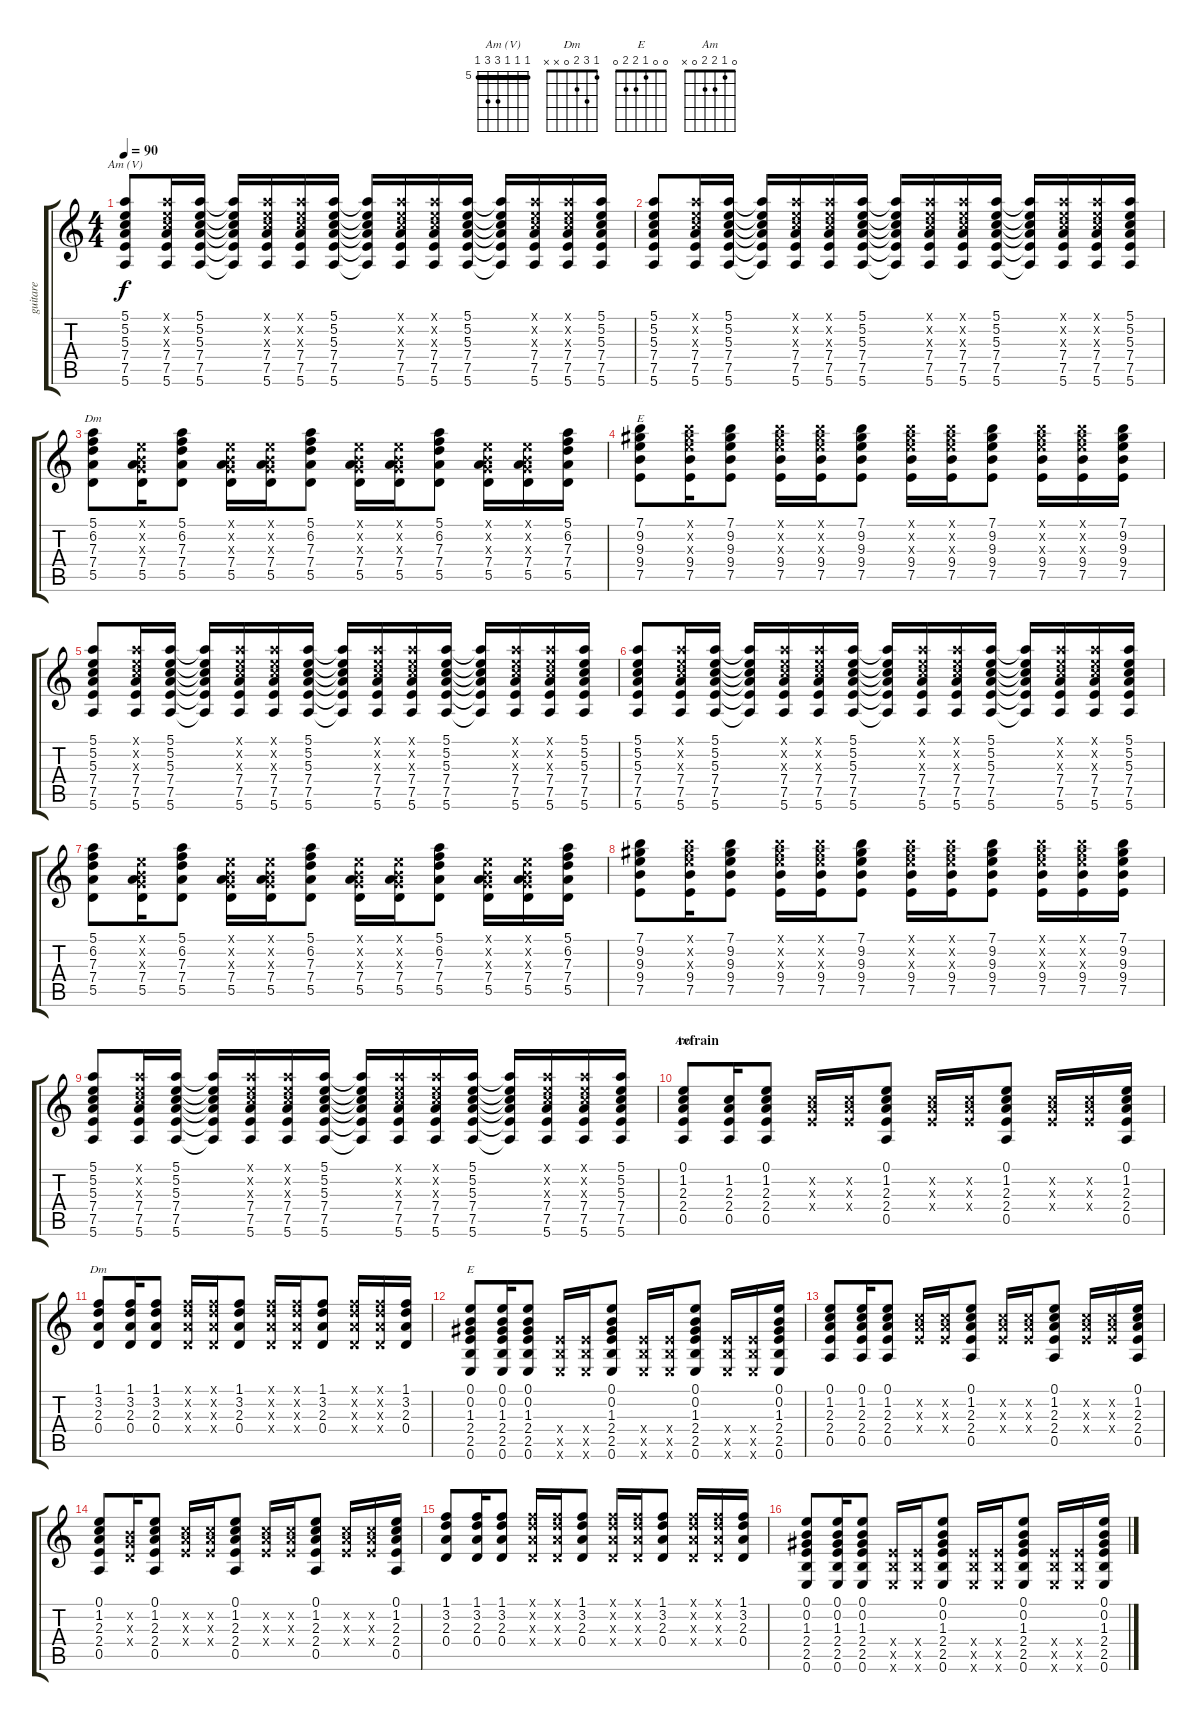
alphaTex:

\track ("guitare" "guitare") {instrument acousticguitarnylon}
\staff {score tabs}
\tuning (E4 B3 G3 D3 A2 E2) {hide}
\chord ("Am (V)" 5 5 5 7 7 5) {firstfret 5 barre 5}
\chord ("Dm" 5 6 7 7 5 x) {firstfret 5 barre 5}
\chord ("E" 7 9 9 9 7 0) {firstfret 7 barre 7}
\chord ("Am" 0 1 2 2 0 x)
\chord ("Dm" 1 3 2 0 x x)
\chord ("E" 0 0 1 2 2 0)
\ts (4 4)
\tempo 90
\clef g2
\ks aminor
(5.1 5.2 5.3 7.4 7.5 5.6).8{ch "Am (V)" dy f} (5.1{x} 5.2{x} 5.3{x} 7.4 7.5 5.6).16 (5.1 5.2 5.3 7.4 7.5 5.6).16 (5.1{t} 5.2{t} 5.3{t} 7.4{t} 7.5{t} 5.6{t}).16 (5.1{x} 5.2{x} 5.3{x} 7.4 7.5 5.6).16 (5.1{x} 5.2{x} 5.3{x} 7.4 7.5 5.6).16 (5.1 5.2 5.3 7.4 7.5 5.6).16 (5.1{t} 5.2{t} 5.3{t} 7.4{t} 7.5{t} 5.6{t}).16 (5.1{x} 5.2{x} 5.3{x} 7.4 7.5 5.6).16 (5.1{x} 5.2{x} 5.3{x} 7.4 7.5 5.6).16 (5.1 5.2 5.3 7.4 7.5 5.6).16 (5.1{t} 5.2{t} 5.3{t} 7.4{t} 7.5{t} 5.6{t}).16 (5.1{x} 5.2{x} 5.3{x} 7.4 7.5 5.6).16 (5.1{x} 5.2{x} 5.3{x} 7.4 7.5 5.6).16 (5.1 5.2 5.3 7.4 7.5 5.6).16 |
(5.1 5.2 5.3 7.4 7.5 5.6).8 (5.1{x} 5.2{x} 5.3{x} 7.4 7.5 5.6).16 (5.1 5.2 5.3 7.4 7.5 5.6).16 (5.1{t} 5.2{t} 5.3{t} 7.4{t} 7.5{t} 5.6{t}).16 (5.1{x} 5.2{x} 5.3{x} 7.4 7.5 5.6).16 (5.1{x} 5.2{x} 5.3{x} 7.4 7.5 5.6).16 (5.1 5.2 5.3 7.4 7.5 5.6).16 (5.1{t} 5.2{t} 5.3{t} 7.4{t} 7.5{t} 5.6{t}).16 (5.1{x} 5.2{x} 5.3{x} 7.4 7.5 5.6).16 (5.1{x} 5.2{x} 5.3{x} 7.4 7.5 5.6).16 (5.1 5.2 5.3 7.4 7.5 5.6).16 (5.1{t} 5.2{t} 5.3{t} 7.4{t} 7.5{t} 5.6{t}).16 (5.1{x} 5.2{x} 5.3{x} 7.4 7.5 5.6).16 (5.1{x} 5.2{x} 5.3{x} 7.4 7.5 5.6).16 (5.1 5.2 5.3 7.4 7.5 5.6).16 |
(5.1 6.2 7.3 7.4 5.5).8{ch "Dm"} (0.1{x} 0.2{x} 0.3{x} 7.4 5.5).16 (5.1 6.2 7.3 7.4 5.5).8 (0.1{x} 0.2{x} 0.3{x} 7.4 5.5).16 (0.1{x} 0.2{x} 0.3{x} 7.4 5.5).16 (5.1 6.2 7.3 7.4 5.5).8 (0.1{x} 0.2{x} 0.3{x} 7.4 5.5).16 (0.1{x} 0.2{x} 0.3{x} 7.4 5.5).16 (5.1 6.2 7.3 7.4 5.5).8 (0.1{x} 0.2{x} 0.3{x} 7.4 5.5).16 (0.1{x} 0.2{x} 0.3{x} 7.4 5.5).16 (5.1 6.2 7.3 7.4 5.5).16 |
(7.1 9.2 9.3 9.4 7.5).8{ch "E"} (7.1{x} 9.2{x} 9.3{x} 9.4 7.5).16 (7.1 9.2 9.3 9.4 7.5).8 (7.1{x} 9.2{x} 9.3{x} 9.4 7.5).16 (7.1{x} 9.2{x} 9.3{x} 9.4 7.5).16 (7.1 9.2 9.3 9.4 7.5).8 (7.1{x} 9.2{x} 9.3{x} 9.4 7.5).16 (7.1{x} 9.2{x} 9.3{x} 9.4 7.5).16 (7.1 9.2 9.3 9.4 7.5).8 (7.1{x} 9.2{x} 9.3{x} 9.4 7.5).16 (7.1{x} 9.2{x} 9.3{x} 9.4 7.5).16 (7.1 9.2 9.3 9.4 7.5).16 |
(5.1 5.2 5.3 7.4 7.5 5.6).8 (5.1{x} 5.2{x} 5.3{x} 7.4 7.5 5.6).16 (5.1 5.2 5.3 7.4 7.5 5.6).16 (5.1{t} 5.2{t} 5.3{t} 7.4{t} 7.5{t} 5.6{t}).16 (5.1{x} 5.2{x} 5.3{x} 7.4 7.5 5.6).16 (5.1{x} 5.2{x} 5.3{x} 7.4 7.5 5.6).16 (5.1 5.2 5.3 7.4 7.5 5.6).16 (5.1{t} 5.2{t} 5.3{t} 7.4{t} 7.5{t} 5.6{t}).16 (5.1{x} 5.2{x} 5.3{x} 7.4 7.5 5.6).16 (5.1{x} 5.2{x} 5.3{x} 7.4 7.5 5.6).16 (5.1 5.2 5.3 7.4 7.5 5.6).16 (5.1{t} 5.2{t} 5.3{t} 7.4{t} 7.5{t} 5.6{t}).16 (5.1{x} 5.2{x} 5.3{x} 7.4 7.5 5.6).16 (5.1{x} 5.2{x} 5.3{x} 7.4 7.5 5.6).16 (5.1 5.2 5.3 7.4 7.5 5.6).16 |
(5.1 5.2 5.3 7.4 7.5 5.6).8 (5.1{x} 5.2{x} 5.3{x} 7.4 7.5 5.6).16 (5.1 5.2 5.3 7.4 7.5 5.6).16 (5.1{t} 5.2{t} 5.3{t} 7.4{t} 7.5{t} 5.6{t}).16 (5.1{x} 5.2{x} 5.3{x} 7.4 7.5 5.6).16 (5.1{x} 5.2{x} 5.3{x} 7.4 7.5 5.6).16 (5.1 5.2 5.3 7.4 7.5 5.6).16 (5.1{t} 5.2{t} 5.3{t} 7.4{t} 7.5{t} 5.6{t}).16 (5.1{x} 5.2{x} 5.3{x} 7.4 7.5 5.6).16 (5.1{x} 5.2{x} 5.3{x} 7.4 7.5 5.6).16 (5.1 5.2 5.3 7.4 7.5 5.6).16 (5.1{t} 5.2{t} 5.3{t} 7.4{t} 7.5{t} 5.6{t}).16 (5.1{x} 5.2{x} 5.3{x} 7.4 7.5 5.6).16 (5.1{x} 5.2{x} 5.3{x} 7.4 7.5 5.6).16 (5.1 5.2 5.3 7.4 7.5 5.6).16 |
(5.1 6.2 7.3 7.4 5.5).8 (0.1{x} 0.2{x} 0.3{x} 7.4 5.5).16 (5.1 6.2 7.3 7.4 5.5).8 (0.1{x} 0.2{x} 0.3{x} 7.4 5.5).16 (0.1{x} 0.2{x} 0.3{x} 7.4 5.5).16 (5.1 6.2 7.3 7.4 5.5).8 (0.1{x} 0.2{x} 0.3{x} 7.4 5.5).16 (0.1{x} 0.2{x} 0.3{x} 7.4 5.5).16 (5.1 6.2 7.3 7.4 5.5).8 (0.1{x} 0.2{x} 0.3{x} 7.4 5.5).16 (0.1{x} 0.2{x} 0.3{x} 7.4 5.5).16 (5.1 6.2 7.3 7.4 5.5).16 |
(7.1 9.2 9.3 9.4 7.5).8 (7.1{x} 9.2{x} 9.3{x} 9.4 7.5).16 (7.1 9.2 9.3 9.4 7.5).8 (7.1{x} 9.2{x} 9.3{x} 9.4 7.5).16 (7.1{x} 9.2{x} 9.3{x} 9.4 7.5).16 (7.1 9.2 9.3 9.4 7.5).8 (7.1{x} 9.2{x} 9.3{x} 9.4 7.5).16 (7.1{x} 9.2{x} 9.3{x} 9.4 7.5).16 (7.1 9.2 9.3 9.4 7.5).8 (7.1{x} 9.2{x} 9.3{x} 9.4 7.5).16 (7.1{x} 9.2{x} 9.3{x} 9.4 7.5).16 (7.1 9.2 9.3 9.4 7.5).16 |
(5.1 5.2 5.3 7.4 7.5 5.6).8 (5.1{x} 5.2{x} 5.3{x} 7.4 7.5 5.6).16 (5.1 5.2 5.3 7.4 7.5 5.6).16 (5.1{t} 5.2{t} 5.3{t} 7.4{t} 7.5{t} 5.6{t}).16 (5.1{x} 5.2{x} 5.3{x} 7.4 7.5 5.6).16 (5.1{x} 5.2{x} 5.3{x} 7.4 7.5 5.6).16 (5.1 5.2 5.3 7.4 7.5 5.6).16 (5.1{t} 5.2{t} 5.3{t} 7.4{t} 7.5{t} 5.6{t}).16 (5.1{x} 5.2{x} 5.3{x} 7.4 7.5 5.6).16 (5.1{x} 5.2{x} 5.3{x} 7.4 7.5 5.6).16 (5.1 5.2 5.3 7.4 7.5 5.6).16 (5.1{t} 5.2{t} 5.3{t} 7.4{t} 7.5{t} 5.6{t}).16 (5.1{x} 5.2{x} 5.3{x} 7.4 7.5 5.6).16 (5.1{x} 5.2{x} 5.3{x} 7.4 7.5 5.6).16 (5.1 5.2 5.3 7.4 7.5 5.6).16 |
\section ("" "refrain")
(0.1 1.2 2.3 2.4 0.5).8{ch "Am"} (1.2 2.3 2.4 0.5).16 (0.1 1.2 2.3 2.4 0.5).8 (1.2{x} 2.3{x} 2.4{x}).16 (1.2{x} 2.3{x} 2.4{x}).16 (0.1 1.2 2.3 2.4 0.5).8 (1.2{x} 2.3{x} 2.4{x}).16 (1.2{x} 2.3{x} 2.4{x}).16 (0.1 1.2 2.3 2.4 0.5).8 (1.2{x} 2.3{x} 2.4{x}).16 (1.2{x} 2.3{x} 2.4{x}).16 (0.1 1.2 2.3 2.4 0.5).16 |
(1.1 3.2 2.3 0.4).8{ch "Dm"} (1.1 3.2 2.3 0.4).16 (1.1 3.2 2.3 0.4).8 (1.1{x} 3.2{x} 2.3{x} 0.4{x}).16 (1.1{x} 3.2{x} 2.3{x} 0.4{x}).16 (1.1 3.2 2.3 0.4).8 (1.1{x} 3.2{x} 2.3{x} 0.4{x}).16 (1.1{x} 3.2{x} 2.3{x} 0.4{x}).16 (1.1 3.2 2.3 0.4).8 (1.1{x} 3.2{x} 2.3{x} 0.4{x}).16 (1.1{x} 3.2{x} 2.3{x} 0.4{x}).16 (1.1 3.2 2.3 0.4).16 |
(0.1 0.2 1.3 2.4 2.5 0.6).8{ch "E"} (0.1 0.2 1.3 2.4 2.5 0.6).16 (0.1 0.2 1.3 2.4 2.5 0.6).8 (2.4{x} 2.5{x} 0.6{x}).16 (2.4{x} 2.5{x} 0.6{x}).16 (0.1 0.2 1.3 2.4 2.5 0.6).8 (2.4{x} 2.5{x} 0.6{x}).16 (2.4{x} 2.5{x} 0.6{x}).16 (0.1 0.2 1.3 2.4 2.5 0.6).8 (2.4{x} 2.5{x} 0.6{x}).16 (2.4{x} 2.5{x} 0.6{x}).16 (0.1 0.2 1.3 2.4 2.5 0.6).16 |
(0.1 1.2 2.3 2.4 0.5).8 (0.1 1.2 2.3 2.4 0.5).16 (0.1 1.2 2.3 2.4 0.5).8 (1.2{x} 2.3{x} 2.4{x}).16 (1.2{x} 2.3{x} 2.4{x}).16 (0.1 1.2 2.3 2.4 0.5).8 (1.2{x} 2.3{x} 2.4{x}).16 (1.2{x} 2.3{x} 2.4{x}).16 (0.1 1.2 2.3 2.4 0.5).8 (1.2{x} 2.3{x} 2.4{x}).16 (1.2{x} 2.3{x} 2.4{x}).16 (0.1 1.2 2.3 2.4 0.5).16 |
(0.1 1.2 2.3 2.4 0.5).8 (0.2{x} 0.3{x} 0.4{x}).16 (0.1 1.2 2.3 2.4 0.5).8 (1.2{x} 2.3{x} 2.4{x}).16 (1.2{x} 2.3{x} 2.4{x}).16 (0.1 1.2 2.3 2.4 0.5).8 (1.2{x} 2.3{x} 2.4{x}).16 (1.2{x} 2.3{x} 2.4{x}).16 (0.1 1.2 2.3 2.4 0.5).8 (1.2{x} 2.3{x} 2.4{x}).16 (1.2{x} 2.3{x} 2.4{x}).16 (0.1 1.2 2.3 2.4 0.5).16 |
(1.1 3.2 2.3 0.4).8 (1.1 3.2 2.3 0.4).16 (1.1 3.2 2.3 0.4).8 (1.1{x} 3.2{x} 2.3{x} 0.4{x}).16 (1.1{x} 3.2{x} 2.3{x} 0.4{x}).16 (1.1 3.2 2.3 0.4).8 (1.1{x} 3.2{x} 2.3{x} 0.4{x}).16 (1.1{x} 3.2{x} 2.3{x} 0.4{x}).16 (1.1 3.2 2.3 0.4).8 (1.1{x} 3.2{x} 2.3{x} 0.4{x}).16 (1.1{x} 3.2{x} 2.3{x} 0.4{x}).16 (1.1 3.2 2.3 0.4).16 |
(0.1 0.2 1.3 2.4 2.5 0.6).8 (0.1 0.2 1.3 2.4 2.5 0.6).16 (0.1 0.2 1.3 2.4 2.5 0.6).8 (2.4{x} 2.5{x} 0.6{x}).16 (2.4{x} 2.5{x} 0.6{x}).16 (0.1 0.2 1.3 2.4 2.5 0.6).8 (2.4{x} 2.5{x} 0.6{x}).16 (2.4{x} 2.5{x} 0.6{x}).16 (0.1 0.2 1.3 2.4 2.5 0.6).8 (2.4{x} 2.5{x} 0.6{x}).16 (2.4{x} 2.5{x} 0.6{x}).16 (0.1 0.2 1.3 2.4 2.5 0.6).16
